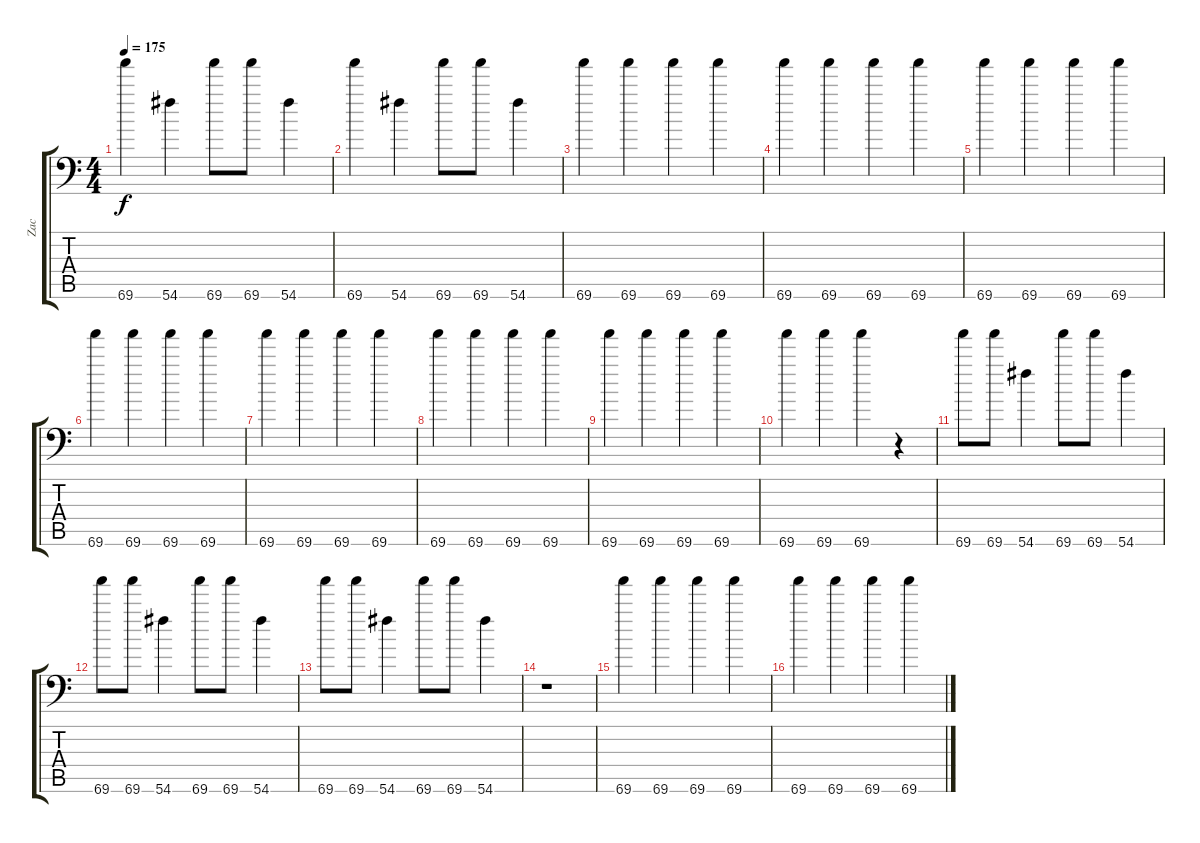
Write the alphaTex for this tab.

\track ("Zac" "Zac") {instrument acousticgrandpiano}
\staff {score tabs}
\tuning (C-1 C-1 C-1 C-1 C-1 C-1) {hide}
\ts (4 4)
\tempo 175
\clef f4
\ks c
69.6.4{dy f} 54.6.4 69.6.8 69.6.8 54.6.4 |
69.6.4 54.6.4 69.6.8 69.6.8 54.6.4 |
69.6.4 69.6.4 69.6.4 69.6.4 |
69.6.4 69.6.4 69.6.4 69.6.4 |
69.6.4 69.6.4 69.6.4 69.6.4 |
69.6.4 69.6.4 69.6.4 69.6.4 |
69.6.4 69.6.4 69.6.4 69.6.4 |
69.6.4 69.6.4 69.6.4 69.6.4 |
69.6.4 69.6.4 69.6.4 69.6.4 |
69.6.4 69.6.4 69.6.4 r.4 |
69.6.8 69.6.8 54.6.4 69.6.8 69.6.8 54.6.4 |
69.6.8 69.6.8 54.6.4 69.6.8 69.6.8 54.6.4 |
69.6.8 69.6.8 54.6.4 69.6.8 69.6.8 54.6.4 |
r.1 |
69.6.4 69.6.4 69.6.4 69.6.4 |
69.6.4 69.6.4 69.6.4 69.6.4
